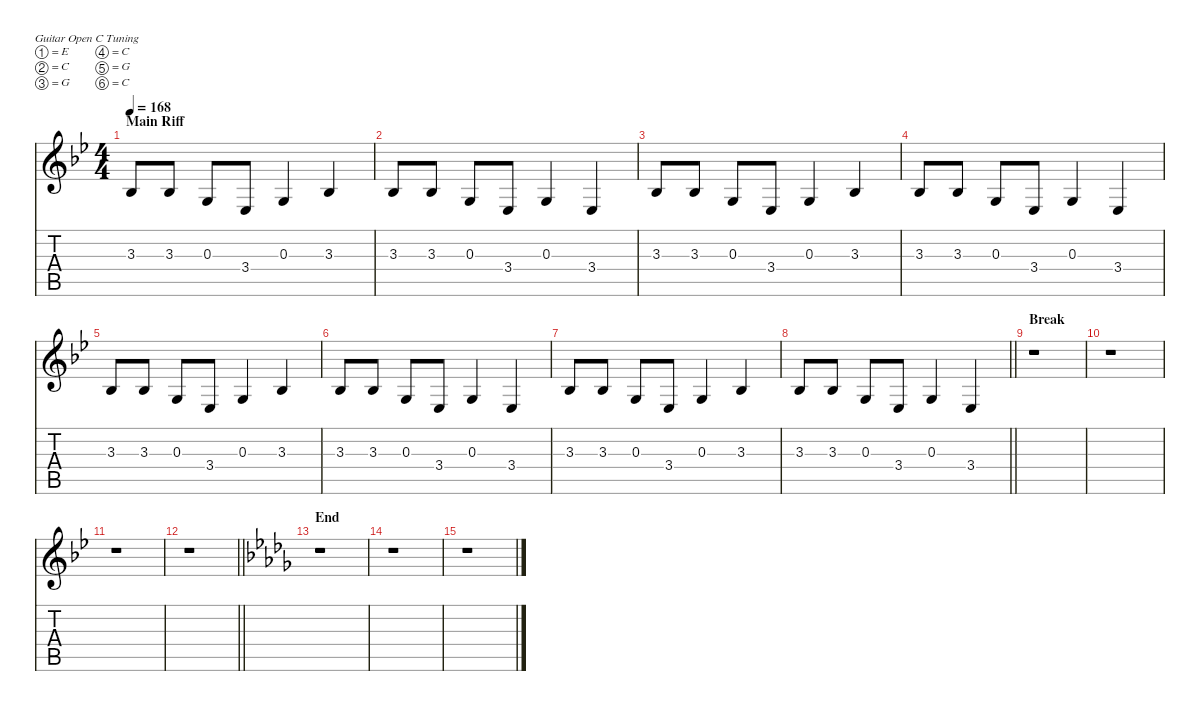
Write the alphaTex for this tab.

\defaultSystemsLayout 4
\hideDynamics
\bracketExtendMode nobrackets
\singleTrackTrackNamePolicy hidden
\multiTrackTrackNamePolicy hidden
\firstSystemTrackNameMode fullname
\firstSystemTrackNameOrientation horizontal
\otherSystemsTrackNameOrientation horizontal
\track ("Keys Left Hand" "led.synth.") {instrument lead2sawtooth}
\staff {score tabs}
\tuning (E4 C4 G3 C3 G2 C2)
\ts (4 4)
\section ("" "Main Riff")
\tempo 168
\clef g2
\ks bb
3.3{acc b}.8{dy f beam Up} 3.3{acc b}.8{beam Up} 0.3{acc forcenatural}.8{beam Up} 3.4{acc b}.8{beam Up} 0.3{acc forcenatural}.4{beam Up} 3.3{acc b}.4{beam Up} |
3.3{acc b}.8{beam Up} 3.3{acc b}.8{beam Up} 0.3{acc forcenatural}.8{beam Up} 3.4{acc b}.8{beam Up} 0.3{acc forcenatural}.4{beam Up} 3.4{acc b}.4{beam Up} |
3.3{acc b}.8{beam Up} 3.3{acc b}.8{beam Up} 0.3{acc forcenatural}.8{beam Up} 3.4{acc b}.8{beam Up} 0.3{acc forcenatural}.4{beam Up} 3.3{acc b}.4{beam Up} |
3.3{acc b}.8{beam Up} 3.3{acc b}.8{beam Up} 0.3{acc forcenatural}.8{beam Up} 3.4{acc b}.8{beam Up} 0.3{acc forcenatural}.4{beam Up} 3.4{acc b}.4{beam Up} |
3.3{acc b}.8{beam Up} 3.3{acc b}.8{beam Up} 0.3{acc forcenatural}.8{beam Up} 3.4{acc b}.8{beam Up} 0.3{acc forcenatural}.4{beam Up} 3.3{acc b}.4{beam Up} |
3.3{acc b}.8{beam Up} 3.3{acc b}.8{beam Up} 0.3{acc forcenatural}.8{beam Up} 3.4{acc b}.8{beam Up} 0.3{acc forcenatural}.4{beam Up} 3.4{acc b}.4{beam Up} |
3.3{acc b}.8{beam Up} 3.3{acc b}.8{beam Up} 0.3{acc forcenatural}.8{beam Up} 3.4{acc b}.8{beam Up} 0.3{acc forcenatural}.4{beam Up} 3.3{acc b}.4{beam Up} |
\barLineRight lightlight
3.3{acc b}.8{beam Up} 3.3{acc b}.8{beam Up} 0.3{acc forcenatural}.8{beam Up} 3.4{acc b}.8{beam Up} 0.3{acc forcenatural}.4{beam Up} 3.4{acc b}.4{beam Up} |
\section ("" "Break")
r.1{beam Down} |
r.1{beam Down} |
r.1{beam Down} |
\barLineRight lightlight
r.1{beam Down} |
\section ("" "End")
\ks db
r.1{beam Down} |
r.1{beam Down} |
r.1{beam Down}
